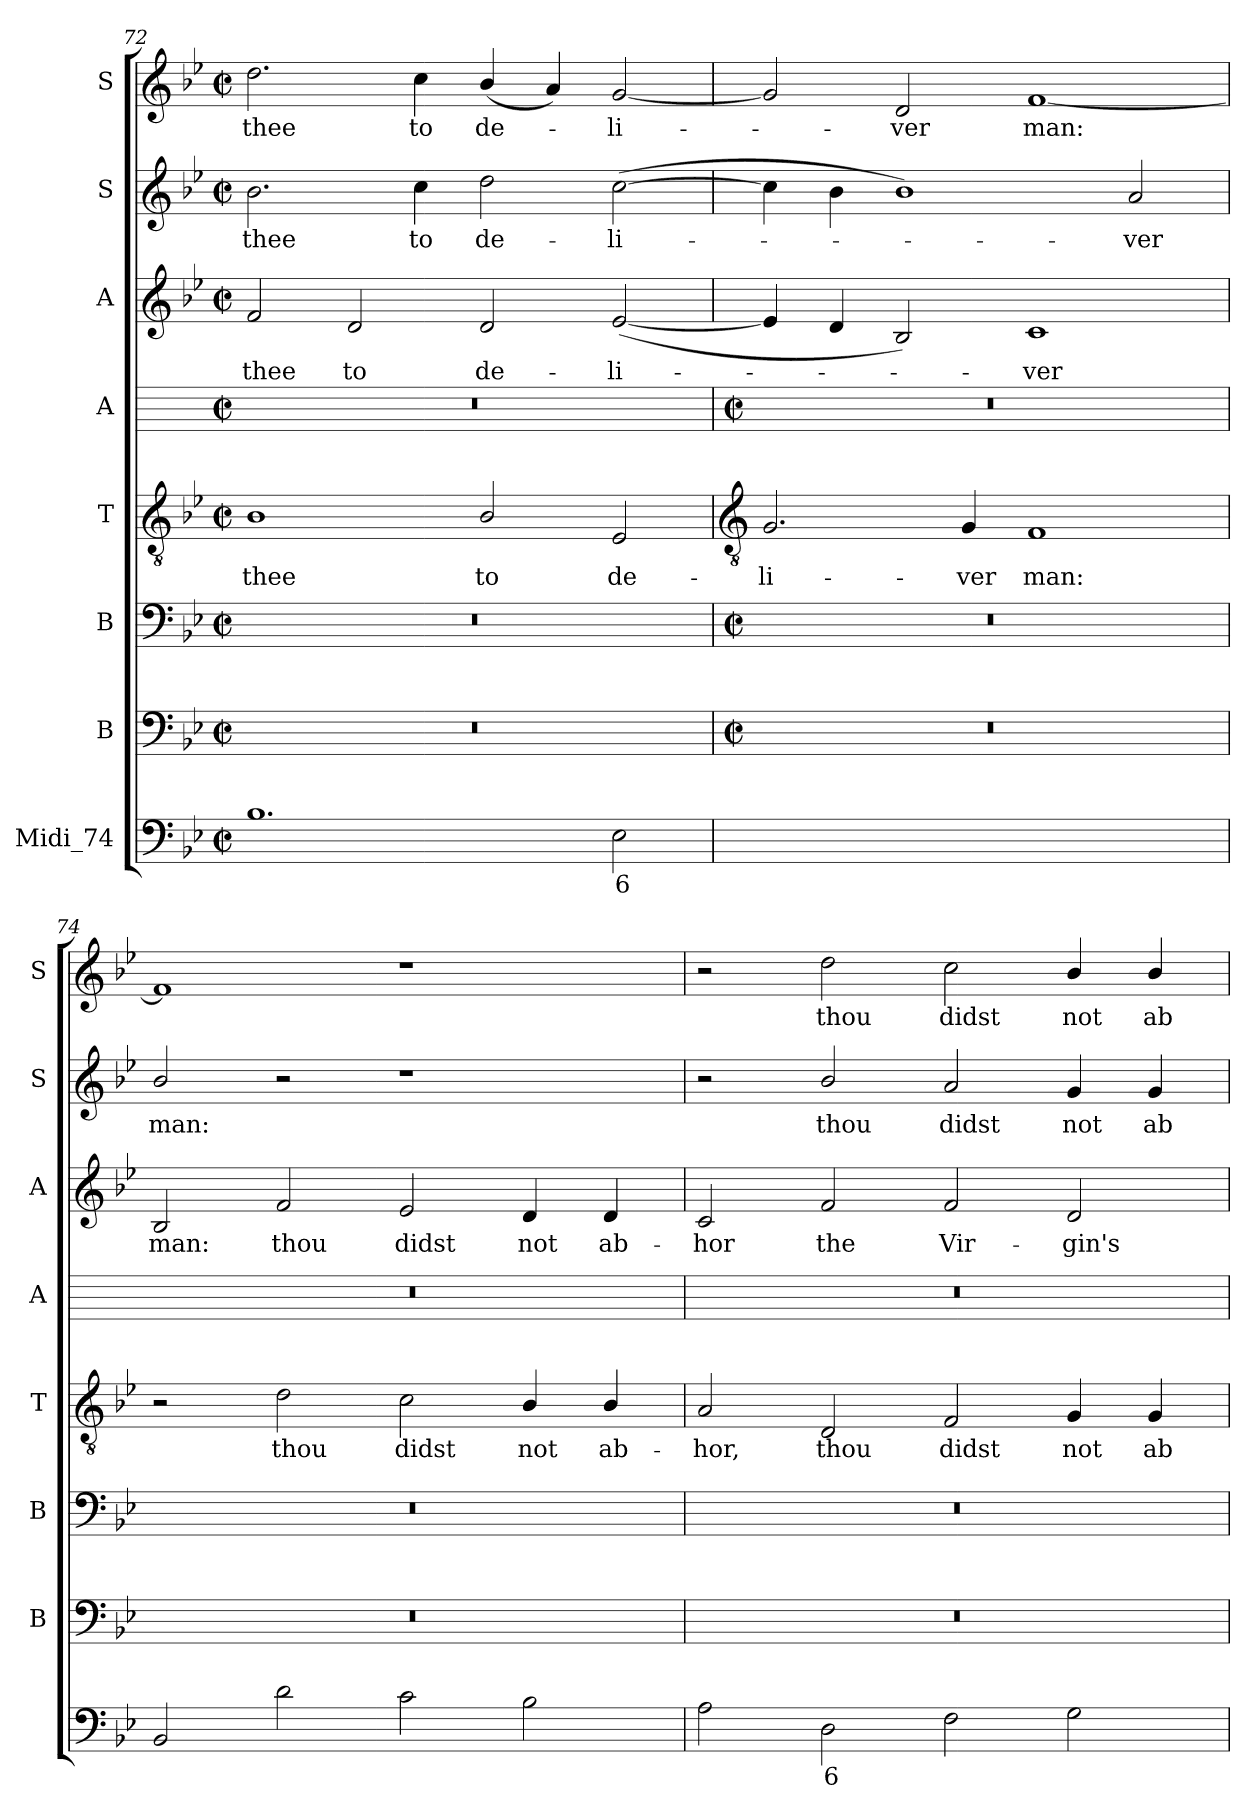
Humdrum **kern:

**kern	**text	**text	**kern	**kern	**kern	**text	**kern	**kern	**text	**kern	**text	**kern	**text
*part8	*part8	*part8	*part7	*part6	*part5	*part5	*part4	*part3	*part3	*part2	*part2	*part1	*part1
*staff8	*staff8	*staff8	*staff7	*staff6	*staff5	*staff5	*staff4	*staff3	*staff3	*staff2	*staff2	*staff1	*staff1
*I"Midi_74	*	*	*I"B	*I"B	*I"T	*	*I"A	*I"A	*	*I"S	*	*I"S	*
*	*	*	*I'B	*I'B	*I'T	*	*I'A	*I'A	*	*I'S	*	*I'S	*
*clefF4	*	*	*clefF4	*clefF4	*clefGv2	*	*	*clefG2	*	*clefG2	*	*clefG2	*
*k[b-e-]	*	*	*k[b-e-]	*k[b-e-]	*k[b-e-]	*	*	*k[b-e-]	*	*k[b-e-]	*	*k[b-e-]	*
*B-:	*	*	*B-:	*B-:	*B-:	*	*	*B-:	*	*B-:	*	*B-:	*
*M4/2	*	*	*M4/2	*M4/2	*M4/2	*	*M4/2	*M4/2	*	*M4/2	*	*M4/2	*
*met(c|)	*	*	*met(c|)	*met(c|)	*met(c|)	*	*met(c|)	*met(c|)	*	*met(c|)	*	*met(c|)	*
=72	=72	=72	=72	=72	=72	=72	=72	=72	=72	=72	=72	=72	=72
!	!	!	!	!	!	!LO:LY:b	!	!	!LO:LY:b	!	!LO:LY:b	!	!LO:LY:b
1.B-	.	.	0r	0r	1B-	thee	0r	2f	thee	2.b-	thee	2.dd	thee
!	!	!	!	!	!	!	!	!	!LO:LY:b	!	!	!	!
.	.	.	.	.	.	.	.	2d	to	.	.	.	.
!	!	!	!	!	!	!	!	!	!	!	!LO:LY:b	!	!LO:LY:b
.	.	.	.	.	.	.	.	.	.	4cc	to	4cc	to
!	!	!	!	!	!	!LO:LY:b	!	!	!LO:LY:b	!	!LO:LY:b	!	!LO:LY:b
.	.	.	.	.	2B-/	to	.	2d	de-	2dd	de-	(<4b-/	de-
.	.	.	.	.	.	.	.	.	.	.	.	4a)	.
!	!LO:LY:b	!	!	!	!	!LO:LY:b	!	!	!LO:LY:b	!	!LO:LY:b	!	!LO:LY:b
2E-	6	.	.	.	2E-	de-	.	(<[2e-	-li-	(>[2cc	-li-	[2g	li-
!!LO:LB:g=z
=73	=73	=73	=73	=73	=73	=73	=73	=73	=73	=73	=73	=73	=73
*	*	*	*	*	*clefGv2	*	*	*	*	*	*	*	*
*	*	*	*M4/2	*M4/2	*	*	*M4/2	*	*	*	*	*	*
*	*	*	*met(c|)	*met(c|)	*	*	*met(c|)	*	*	*	*	*	*
!	!LO:LY:b	!LO:LY:b	!	!	!	!LO:LY:b	!	!	!	!	!	!	!
[2Gyy	6	4	0r	0r	2.G	-li-	0r	4e-]	.	4cc]	.	2g]	.
.	.	.	.	.	.	.	.	4d	.	4b-	.	.	.
!	!LO:LY:b	!LO:LY:b	!	!	!	!	!	!	!	!	!	!	!LO:LY:b
2Gyy]	5	3	.	.	.	.	.	2B-)	.	1b-)	.	2d	ver
!	!	!	!	!	!	!LO:LY:b	!	!	!	!	!	!	!
.	.	.	.	.	4G	-ver	.	.	.	.	.	.	.
!	!LO:LY:b	!	!	!	!	!LO:LY:b	!	!	!LO:LY:b	!	!	!	!LO:LY:b
[2Fyy	4	.	.	.	1F	man:	.	1c	ver	.	.	[1f	man:
!	!LO:LY:b	!	!	!	!	!	!	!	!	!	!LO:LY:b	!	!
2Fyy]	3	.	.	.	.	.	.	.	.	2a	ver	.	.
=74	=74	=74	=74	=74	=74	=74	=74	=74	=74	=74	=74	=74	=74
!	!	!	!	!	!	!	!	!	!LO:LY:b	!	!LO:LY:b	!	!
2BB-	.	.	0r	0r	2r	.	0r	2B-	man:	2b-/	man:	1f]	.
!	!	!	!	!	!	!LO:LY:b	!	!	!LO:LY:b	!	!	!	!
2d	.	.	.	.	2d	thou	.	2f	thou	2r	.	.	.
!	!	!	!	!	!	!LO:LY:b	!	!	!LO:LY:b	!	!	!	!
2c	.	.	.	.	2c	didst	.	2e-	didst	1r	.	1r	.
!	!	!	!	!	!	!LO:LY:b	!	!	!LO:LY:b	!	!	!	!
2B-	.	.	.	.	4B-/	not	.	4d	not	.	.	.	.
!	!	!	!	!	!	!LO:LY:b	!	!	!LO:LY:b	!	!	!	!
.	.	.	.	.	4B-/	ab-	.	4d	ab-	.	.	.	.
=75	=75	=75	=75	=75	=75	=75	=75	=75	=75	=75	=75	=75	=75
!	!	!	!	!	!	!LO:LY:b	!	!	!LO:LY:b	!	!	!	!
2A	.	.	0r	0r	2A	-hor,	0r	2c	-hor	2r	.	2r	.
!	!LO:LY:b	!	!	!	!	!LO:LY:b	!	!	!LO:LY:b	!	!LO:LY:b	!	!LO:LY:b
2D	6	.	.	.	2D	thou	.	2f	the	2b-/	thou	2dd	thou
!	!	!	!	!	!	!LO:LY:b	!	!	!LO:LY:b	!	!LO:LY:b	!	!LO:LY:b
2F	.	.	.	.	2F	didst	.	2f	Vir-	2a	didst	2cc	didst
!	!	!	!	!	!	!LO:LY:b	!	!	!LO:LY:b	!	!LO:LY:b	!	!LO:LY:b
2G	.	.	.	.	4G	not	.	2d	-gin's	4g	not	4b-/	not
!	!	!	!	!	!	!LO:LY:b	!	!	!	!	!LO:LY:b	!	!LO:LY:b
.	.	.	.	.	4G	ab-	.	.	.	4g	ab-	4b-/	ab-
=	=	=	=	=	=	=	=	=	=	=	=	=	=
*-	*-	*-	*-	*-	*-	*-	*-	*-	*-	*-	*-	*-	*-
